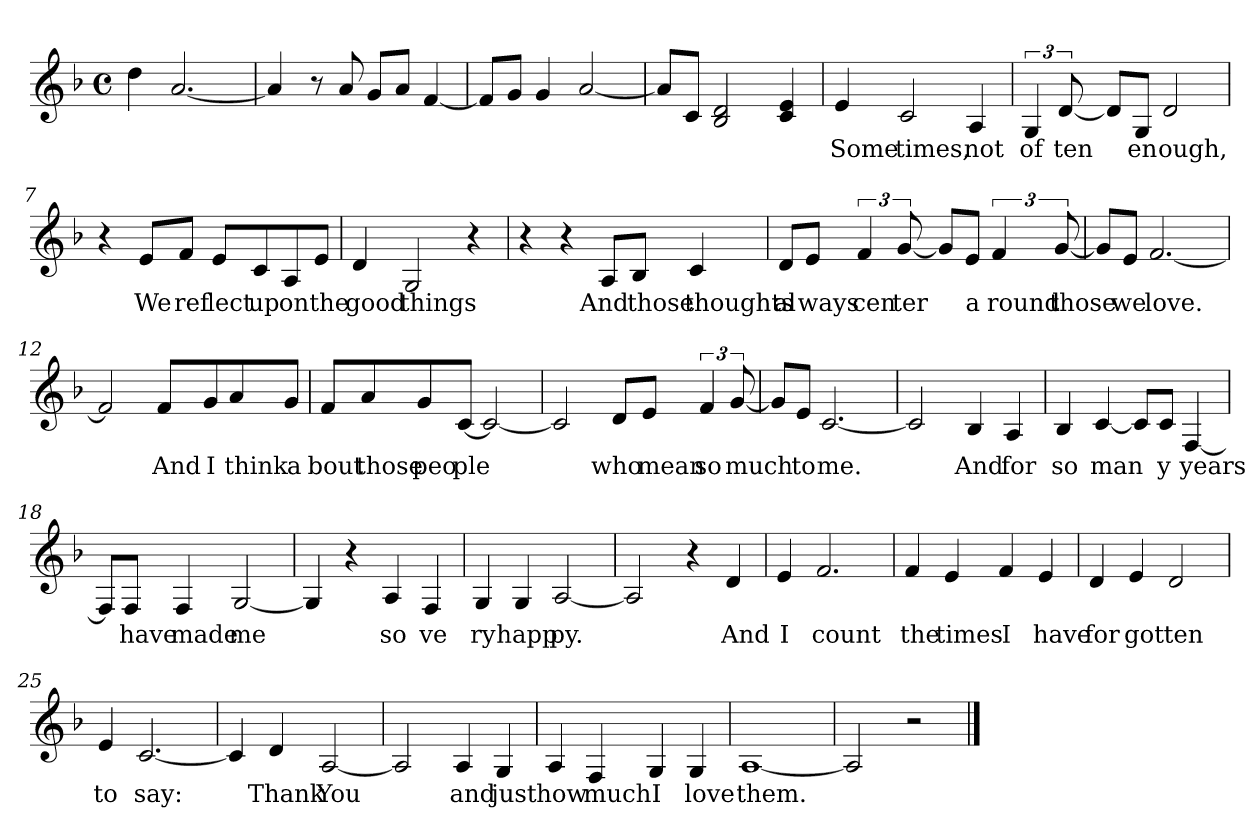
**kern	**text
*part1	*part1
*staff1	*staff1
*clefG2	*
*k[b-]	*
*F:	*
*M4/4	*
*met(c)	*
=1	=1
4dd\	.
[2.a/	.
=2	=2
4a/]	.
8r	.
8a/	.
8g/L	.
8a/J	.
[4f/	.
=3	=3
8f/L]	.
8g/J	.
4g/	.
[2a/	.
=4	=4
8a/L]	.
8c/J	.
2B-/ 2d/	.
4c/ 4e/	.
!!LO:LB:g=z
=5	=5
4e/	Some
2c/	times,
4A/	not
=6	=6
6G/	of
[12d/	ten
8d/L]	.
8G/J	en
2d/	ough,
=7	=7
4r	.
8e/L	We
8f/J	ref
8e/L	lect
8c/	up
8A/	on
8e/J	the
=8	=8
4d/	good
2G/	things
4r	.
=9	=9
4r	.
4r	.
8A/L	And
8B-/J	those
4c/	thoughts
!!LO:LB:g=z
=10	=10
8d/L	al
8e/J	ways
6f/	cen
[12g/	ter
8g/L]	.
8e/J	a
6f/	round
[12g/	those
=11	=11
8g/L]	.
8e/J	we
[2.f/	love.
=12	=12
2f/]	.
8f/L	And
8g/	I
8a/	think
8g/J	a
=13	=13
8f/L	bout
8a/	those
8g/	peo
[8c/J	ple
2c/_	.
!!LO:LB:g=z
=14	=14
2c/]	.
8d/L	who
8e/J	mean
6f/	so
[12g/	much
=15	=15
8g/L]	.
8e/J	to
[2.c/	me.
=16	=16
2c/]	.
4B-/	And
4A/	for
=17	=17
4B-/	so
[4c/	man
8c/L]	.
8c/J	y
[4F/	years
=18	=18
8F/L]	.
8F/J	have
4F/	made
[2G/	me
!!LO:LB:g=z
=19	=19
4G/]	.
4r	.
4A/	so
4F/	ve
=20	=20
4G/	ry
4G/	happ
[2A/	py.
=21	=21
2A/]	.
4r	.
4d/	And
=22	=22
4e/	I
2.f/	count
=23	=23
4f/	the
4e/	times
4f/	I
4e/	have
=24	=24
4d/	for
4e/	got
2d/	ten
!!LO:LB:g=z
=25	=25
4e/	to
[2.c/	say:
=26	=26
4c/]	.
4d/	Thank
[2A/	You
=27	=27
2A/]	.
4A/	and
4G/	just
=28	=28
4A/	how
4F/	much
4G/	I
4G/	love
=29	=29
[1A	them.
=30	=30
2A/]	.
2r	.
==	==
*-	*-
